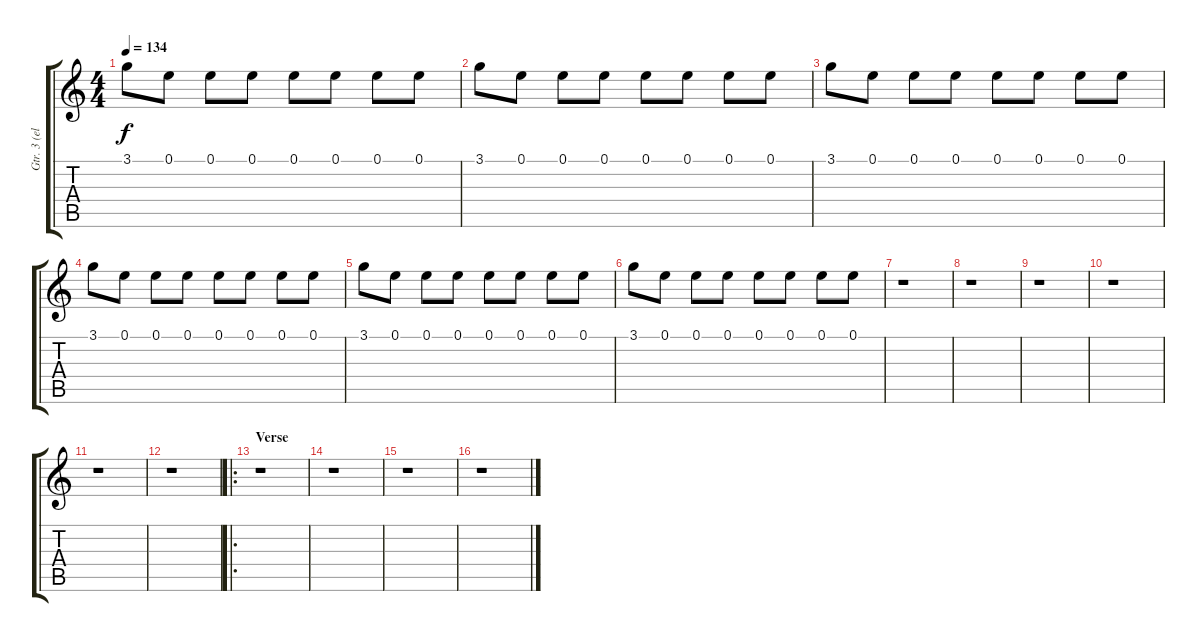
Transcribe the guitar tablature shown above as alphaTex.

\track ("Gtr. 3 (elec. w/dist.)" "Gtr. 3 (el") {instrument overdrivenguitar}
\staff {score tabs}
\tuning (E4 B3 G3 D3 A2 E2) {hide}
\ts (4 4)
\tempo 134
\clef g2
\ks c
3.1.8{dy f} 0.1.8 0.1.8 0.1.8 0.1.8 0.1.8 0.1.8 0.1.8 |
3.1.8 0.1.8 0.1.8 0.1.8 0.1.8 0.1.8 0.1.8 0.1.8 |
3.1.8 0.1.8 0.1.8 0.1.8 0.1.8 0.1.8 0.1.8 0.1.8 |
3.1.8 0.1.8 0.1.8 0.1.8 0.1.8 0.1.8 0.1.8 0.1.8 |
3.1.8 0.1.8 0.1.8 0.1.8 0.1.8 0.1.8 0.1.8 0.1.8 |
3.1.8 0.1.8 0.1.8 0.1.8 0.1.8 0.1.8 0.1.8 0.1.8 |
r.1 |
r.1 |
r.1 |
r.1 |
r.1 |
r.1 |
\ro
\section ("" "Verse")
r.1 |
r.1 |
r.1 |
r.1
